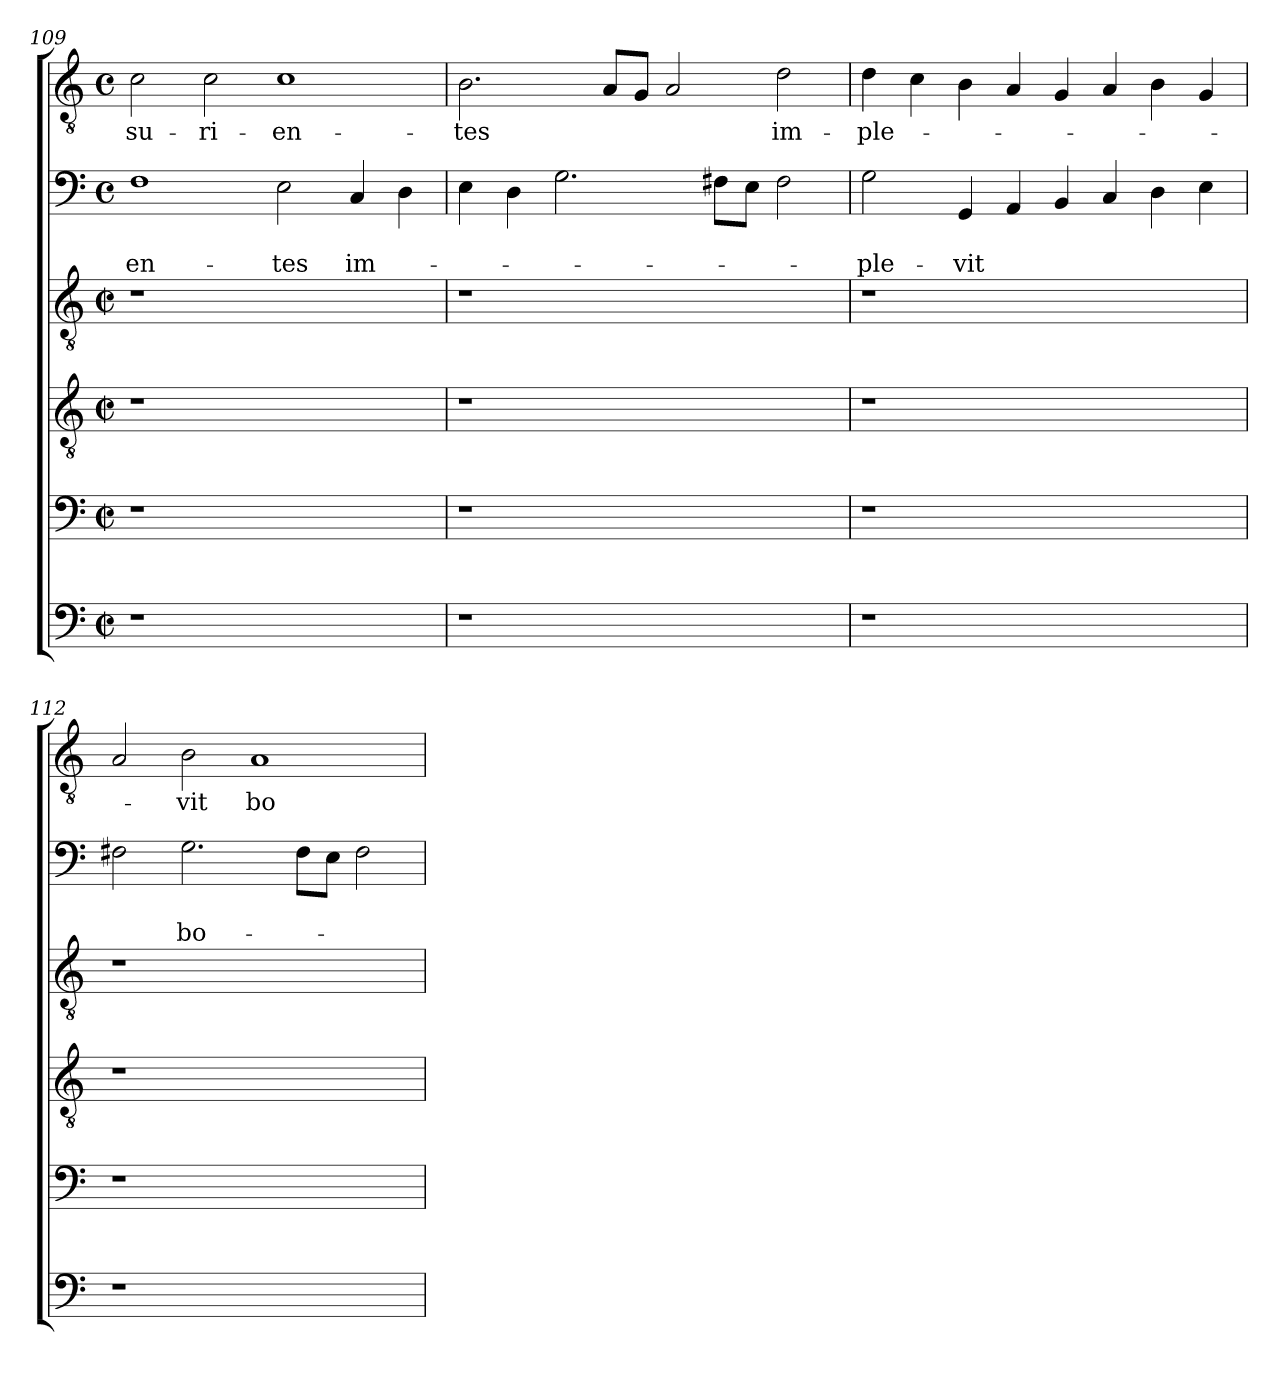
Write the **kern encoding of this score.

**kern	**kern	**kern	**kern	**kern	**text	**text	**kern	**text
*part6	*part5	*part4	*part3	*part2	*part2	*part2	*part1	*part1
*staff6	*staff5	*staff4	*staff3	*staff2	*staff2	*staff2	*staff1	*staff1
*clefF4	*clefF4	*clefGv2	*clefGv2	*clefF4	*	*	*clefGv2	*
*k[]	*k[]	*k[]	*k[]	*k[]	*	*	*k[]	*
*C:	*C:	*C:	*C:	*C:	*	*	*C:	*
*M2/2	*M2/2	*M2/2	*M2/2	*M4/4	*	*	*M4/4	*
*met(c|)	*met(c|)	*met(c|)	*met(c|)	*met(c)	*	*	*met(c)	*
=109	=109	=109	=109	=109	=109	=109	=109	=109
!	!	!	!	!	!	!LO:LY:b	!	!LO:LY:b
1r	1r	1r	1r	1F	.	-en-	2c\	-su-
!	!	!	!	!	!	!	!	!LO:LY:b
.	.	.	.	.	.	.	2c\	-ri-
!	!	!	!	!	!	!LO:LY:b	!	!LO:LY:b
1ryy	1ryy	1ryy	1ryy	2E\	.	-tes	1c	-en-
!	!	!	!	!	!	!LO:LY:b	!	!
.	.	.	.	4C/	.	im-	.	.
.	.	.	.	4D\	.	.	.	.
=110	=110	=110	=110	=110	=110	=110	=110	=110
!	!	!	!	!	!	!	!	!LO:LY:b
1r	1r	1r	1r	4E\	.	.	2.B\	-tes
.	.	.	.	4D\	.	.	.	.
.	.	.	.	2.G\	.	.	.	.
.	.	.	.	.	.	.	8A/L	.
.	.	.	.	.	.	.	8G/J	.
1ryy	1ryy	1ryy	1ryy	.	.	.	2A/	.
.	.	.	.	8F#\L	.	.	.	.
.	.	.	.	8E\J	.	.	.	.
!	!	!	!	!	!	!	!	!LO:LY:b
.	.	.	.	2F#\	.	.	2d\	im-
=111	=111	=111	=111	=111	=111	=111	=111	=111
!	!	!	!	!	!	!LO:LY:b	!	!LO:LY:b
1r	1r	1r	1r	2G\	.	-ple-	4d\	-ple-
.	.	.	.	.	.	.	4c\	.
!	!	!	!	!	!	!LO:LY:b	!	!
.	.	.	.	4GG/	.	-vit	4B\	.
.	.	.	.	4AA/	.	.	4A/	.
1ryy	1ryy	1ryy	1ryy	4BB/	.	.	4G/	.
.	.	.	.	4C/	.	.	4A/	.
.	.	.	.	4D\	.	.	4B\	.
.	.	.	.	4E\	.	.	4G/	.
=112	=112	=112	=112	=112	=112	=112	=112	=112
1r	1r	1r	1r	2F#X\	.	.	2A/	.
!	!	!	!	!	!	!LO:LY:b	!	!LO:LY:b
.	.	.	.	2.G\	.	bo-	2B\	-vit
!	!	!	!	!	!	!	!	!LO:LY:b
1ryy	1ryy	1ryy	1ryy	.	.	.	1A	bo-
.	.	.	.	8F#\L	.	.	.	.
.	.	.	.	8E\J	.	.	.	.
.	.	.	.	2F#\	.	.	.	.
=	=	=	=	=	=	=	=	=
*-	*-	*-	*-	*-	*-	*-	*-	*-
